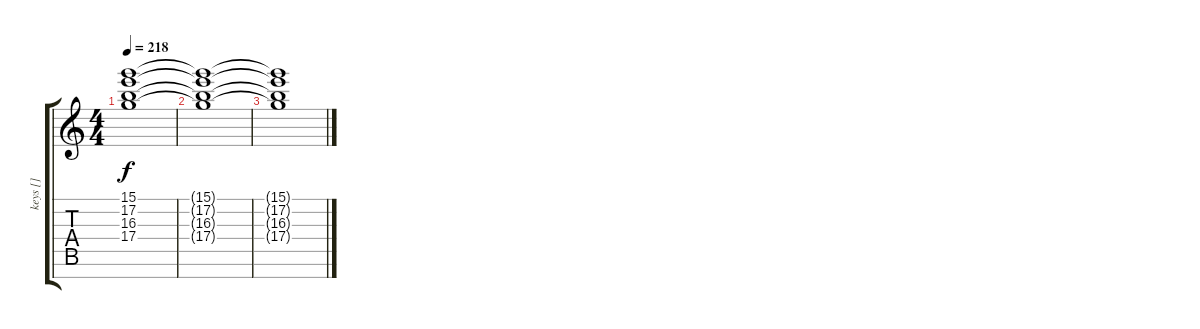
\track ("keys []" "keys []") {instrument stringensemble1}
\staff {score tabs}
\tuning (E5 B4 G4 D4 A3 E3 B2) {hide}
\ts (4 4)
\tempo 218
\clef g2
\ks c
(15.1{t} 17.2{t} 16.3{t} 17.4{t}).1{dy f} |
(15.1{t} 17.2{t} 16.3{t} 17.4{t}).1 |
(15.1{t} 17.2{t} 16.3{t} 17.4{t}).1
